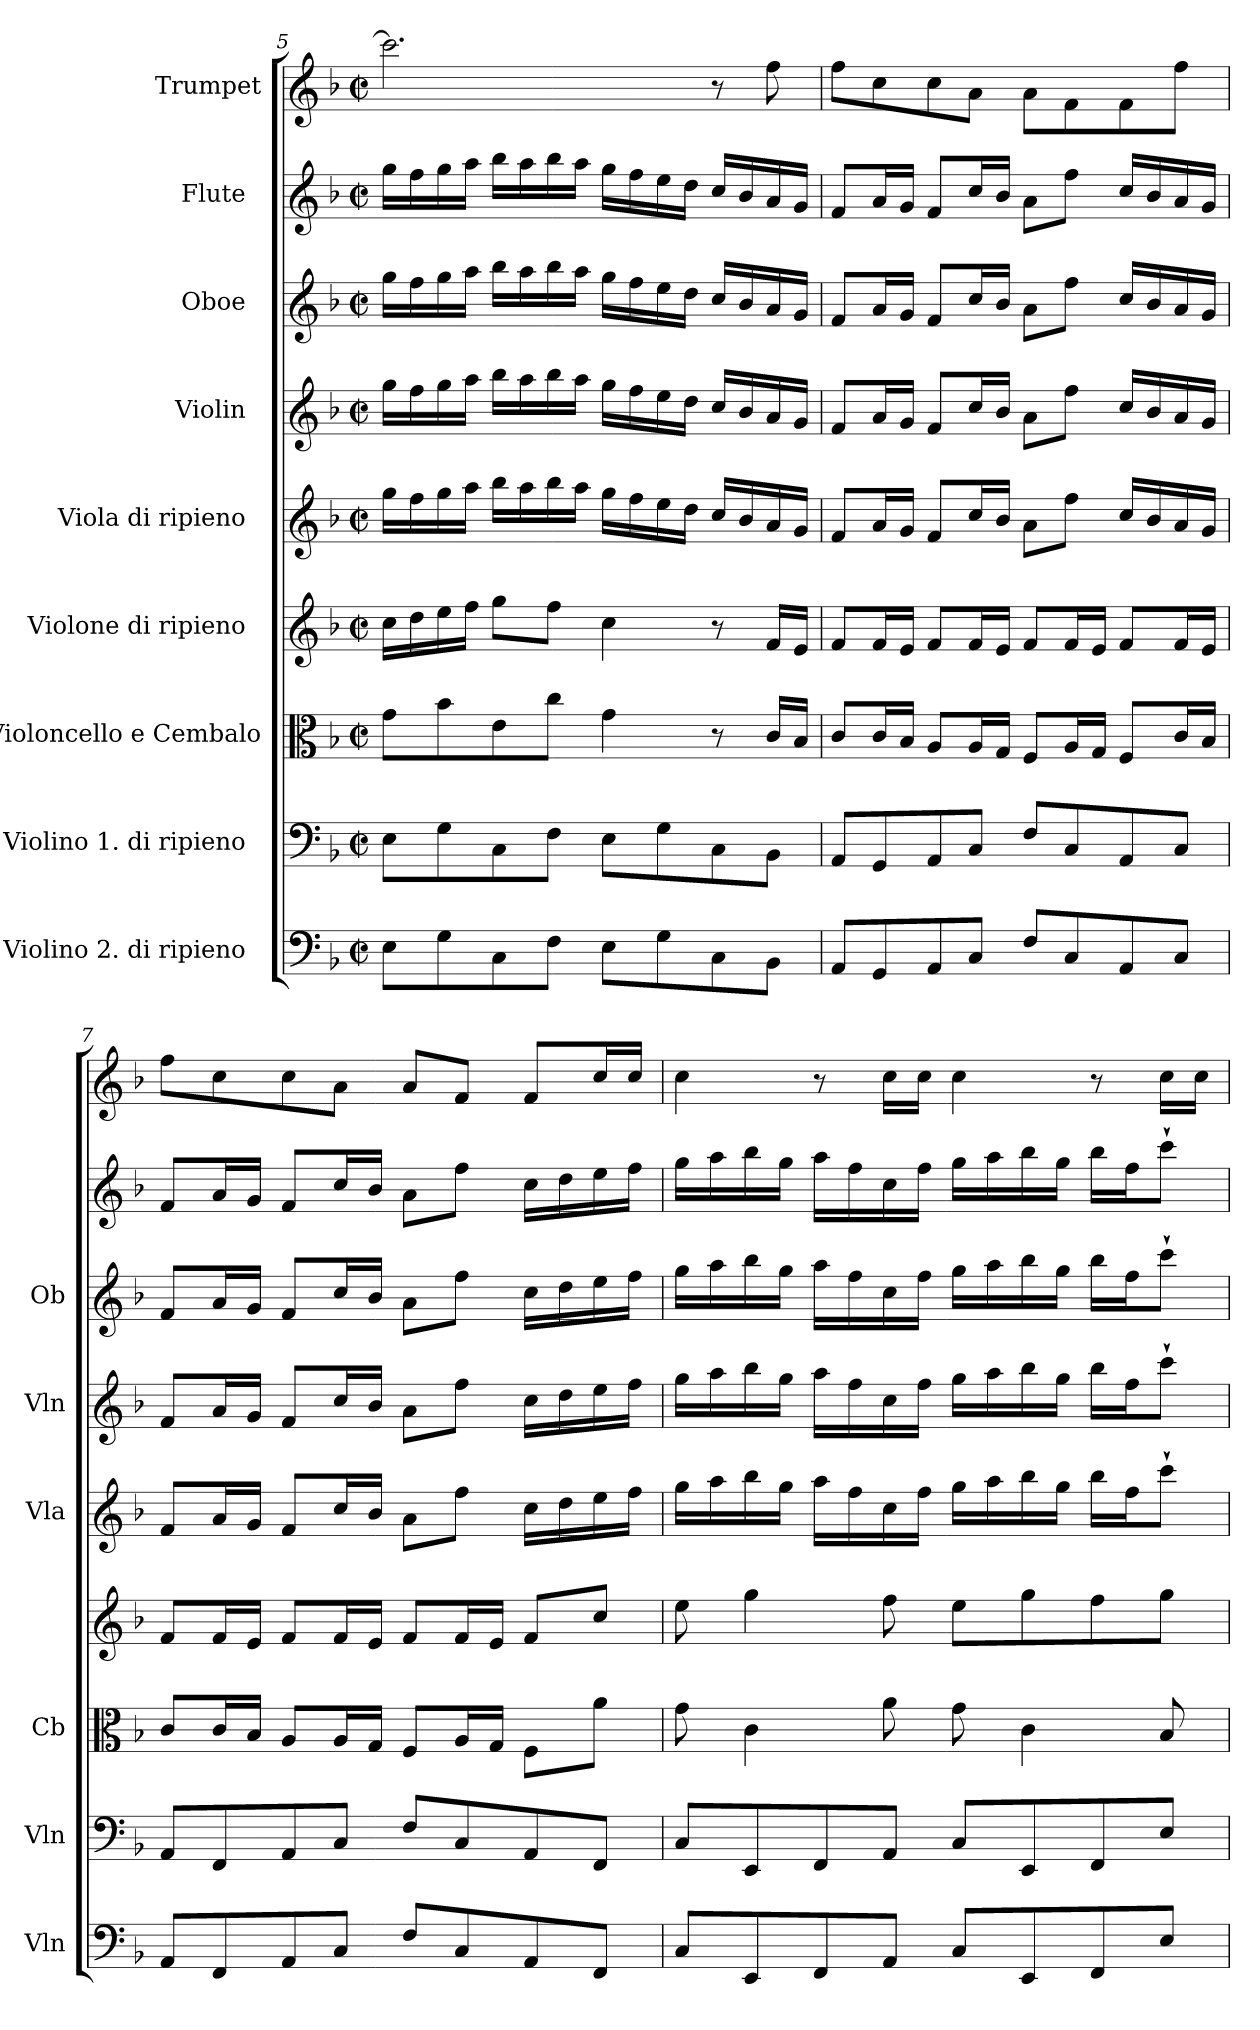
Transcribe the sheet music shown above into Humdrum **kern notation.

**kern	**kern	**kern	**kern	**kern	**kern	**kern	**kern	**kern
*part9	*part8	*part7	*part6	*part5	*part4	*part3	*part2	*part1
*staff9	*staff8	*staff7	*staff6	*staff5	*staff4	*staff3	*staff2	*staff1
*I"Violino 2.  di ripieno  	*I"Violino 1.  di ripieno  	*I"Violoncello  e Cembalo	*I"Violone  di ripieno  	*I"Viola  di ripieno    	*I"Violin              	*I"Oboe                	*I"Flute               	*I"Trumpet
*I'Vln	*I'Vln	*I'Cb	*	*I'Vla	*I'Vln	*I'Ob	*	*
*clefF4	*clefF4	*clefC3	*clefG2	*clefG2	*clefG2	*clefG2	*clefG2	*clefG2
*ITrd7c12	*	*	*	*	*	*	*	*
*k[b-]	*k[b-]	*k[b-]	*k[b-]	*k[b-]	*k[b-]	*k[b-]	*k[b-]	*k[b-]
*F:	*F:	*F:	*F:	*F:	*F:	*F:	*F:	*F:
*M2/2	*M2/2	*M2/2	*M2/2	*M2/2	*M2/2	*M2/2	*M2/2	*M2/2
*met(c|)	*met(c|)	*met(c|)	*met(c|)	*met(c|)	*met(c|)	*met(c|)	*met(c|)	*met(c|)
=5	=5	=5	=5	=5	=5	=5	=5	=5
8EE\L	8E\L	8g\L	16cc\LL	16gg\LL	16gg\LL	16gg\LL	16gg\LL	2.ccc\]
.	.	.	16dd\	16ff\	16ff\	16ff\	16ff\	.
8GG\	8G\	8b-\	16ee\	16gg\	16gg\	16gg\	16gg\	.
.	.	.	16ff\JJ	16aa\JJ	16aa\JJ	16aa\JJ	16aa\JJ	.
8CC\	8C\	8e\	8gg\L	16bb-\LL	16bb-\LL	16bb-\LL	16bb-\LL	.
.	.	.	.	16aa\	16aa\	16aa\	16aa\	.
8FF\J	8F\J	8cc\J	8ff\J	16bb-\	16bb-\	16bb-\	16bb-\	.
.	.	.	.	16aa\JJ	16aa\JJ	16aa\JJ	16aa\JJ	.
8EE\L	8E\L	4g\	4cc\	16gg\LL	16gg\LL	16gg\LL	16gg\LL	.
.	.	.	.	16ff\	16ff\	16ff\	16ff\	.
8GG\	8G\	.	.	16ee\	16ee\	16ee\	16ee\	.
.	.	.	.	16dd\JJ	16dd\JJ	16dd\JJ	16dd\JJ	.
8CC\	8C\	8r	8r	16cc/LL	16cc/LL	16cc/LL	16cc/LL	8r
.	.	.	.	16b-/	16b-/	16b-/	16b-/	.
8BBB-\J	8BB-\J	16c/LL	16f/LL	16a/	16a/	16a/	16a/	8ff\
.	.	16B-/JJ	16e/JJ	16g/JJ	16g/JJ	16g/JJ	16g/JJ	.
=6	=6	=6	=6	=6	=6	=6	=6	=6
8AAA/L	8AA/L	8c/L	8f/L	8f/L	8f/L	8f/L	8f/L	8ff\L
8GGG/	8GG/	16c/L	16f/L	16a/L	16a/L	16a/L	16a/L	8cc\
.	.	16B-/JJ	16e/JJ	16g/JJ	16g/JJ	16g/JJ	16g/JJ	.
8AAA/	8AA/	8A/L	8f/L	8f/L	8f/L	8f/L	8f/L	8cc\
8CC/J	8C/J	16A/L	16f/L	16cc/L	16cc/L	16cc/L	16cc/L	8a\J
.	.	16G/JJ	16e/JJ	16b-/JJ	16b-/JJ	16b-/JJ	16b-/JJ	.
8FF/L	8F/L	8F/L	8f/L	8a\L	8a\L	8a\L	8a\L	8a\L
8CC/	8C/	16A/L	16f/L	8ff\J	8ff\J	8ff\J	8ff\J	8f\
.	.	16G/JJ	16e/JJ	.	.	.	.	.
8AAA/	8AA/	8F/L	8f/L	16cc/LL	16cc/LL	16cc/LL	16cc/LL	8f\
.	.	.	.	16b-/	16b-/	16b-/	16b-/	.
8CC/J	8C/J	16c/L	16f/L	16a/	16a/	16a/	16a/	8ff\J
.	.	16B-/JJ	16e/JJ	16g/JJ	16g/JJ	16g/JJ	16g/JJ	.
=7	=7	=7	=7	=7	=7	=7	=7	=7
8AAA/L	8AA/L	8c/L	8f/L	8f/L	8f/L	8f/L	8f/L	8ff\L
8FFF/	8FF/	16c/L	16f/L	16a/L	16a/L	16a/L	16a/L	8cc\
.	.	16B-/JJ	16e/JJ	16g/JJ	16g/JJ	16g/JJ	16g/JJ	.
8AAA/	8AA/	8A/L	8f/L	8f/L	8f/L	8f/L	8f/L	8cc\
8CC/J	8C/J	16A/L	16f/L	16cc/L	16cc/L	16cc/L	16cc/L	8a\J
.	.	16G/JJ	16e/JJ	16b-/JJ	16b-/JJ	16b-/JJ	16b-/JJ	.
8FF/L	8F/L	8F/L	8f/L	8a\L	8a\L	8a\L	8a\L	8a/L
8CC/	8C/	16A/L	16f/L	8ff\J	8ff\J	8ff\J	8ff\J	8f/J
.	.	16G/JJ	16e/JJ	.	.	.	.	.
8AAA/	8AA/	8F\L	8f/L	16cc\LL	16cc\LL	16cc\LL	16cc\LL	8f/L
.	.	.	.	16dd\	16dd\	16dd\	16dd\	.
8FFF/J	8FF/J	8a\J	8cc/J	16ee\	16ee\	16ee\	16ee\	16cc/L
.	.	.	.	16ff\JJ	16ff\JJ	16ff\JJ	16ff\JJ	16cc/JJ
=8	=8	=8	=8	=8	=8	=8	=8	=8
8CC/L	8C/L	8g\	8ee\	16gg\LL	16gg\LL	16gg\LL	16gg\LL	4cc\
.	.	.	.	16aa\	16aa\	16aa\	16aa\	.
8EEE/	8EE/	4c\	4gg\	16bb-\	16bb-\	16bb-\	16bb-\	.
.	.	.	.	16gg\JJ	16gg\JJ	16gg\JJ	16gg\JJ	.
8FFF/	8FF/	.	.	16aa\LL	16aa\LL	16aa\LL	16aa\LL	8r
.	.	.	.	16ff\	16ff\	16ff\	16ff\	.
8AAA/J	8AA/J	8a\	8ff\	16cc\	16cc\	16cc\	16cc\	16cc\LL
.	.	.	.	16ff\JJ	16ff\JJ	16ff\JJ	16ff\JJ	16cc\JJ
8CC/L	8C/L	8g\	8ee\L	16gg\LL	16gg\LL	16gg\LL	16gg\LL	4cc\
.	.	.	.	16aa\	16aa\	16aa\	16aa\	.
8EEE/	8EE/	4c\	8gg\	16bb-\	16bb-\	16bb-\	16bb-\	.
.	.	.	.	16gg\JJ	16gg\JJ	16gg\JJ	16gg\JJ	.
8FFF/	8FF/	.	8ff\	16bb-\LL	16bb-\LL	16bb-\LL	16bb-\LL	8r
.	.	.	.	16ff\J	16ff\J	16ff\J	16ff\J	.
8EE/J	8E/J	8B-/	8gg\J	8ccc`\J	8ccc`\J	8ccc`\J	8ccc`\J	16cc\LL
.	.	.	.	.	.	.	.	16cc\JJ
=	=	=	=	=	=	=	=	=
*-	*-	*-	*-	*-	*-	*-	*-	*-
